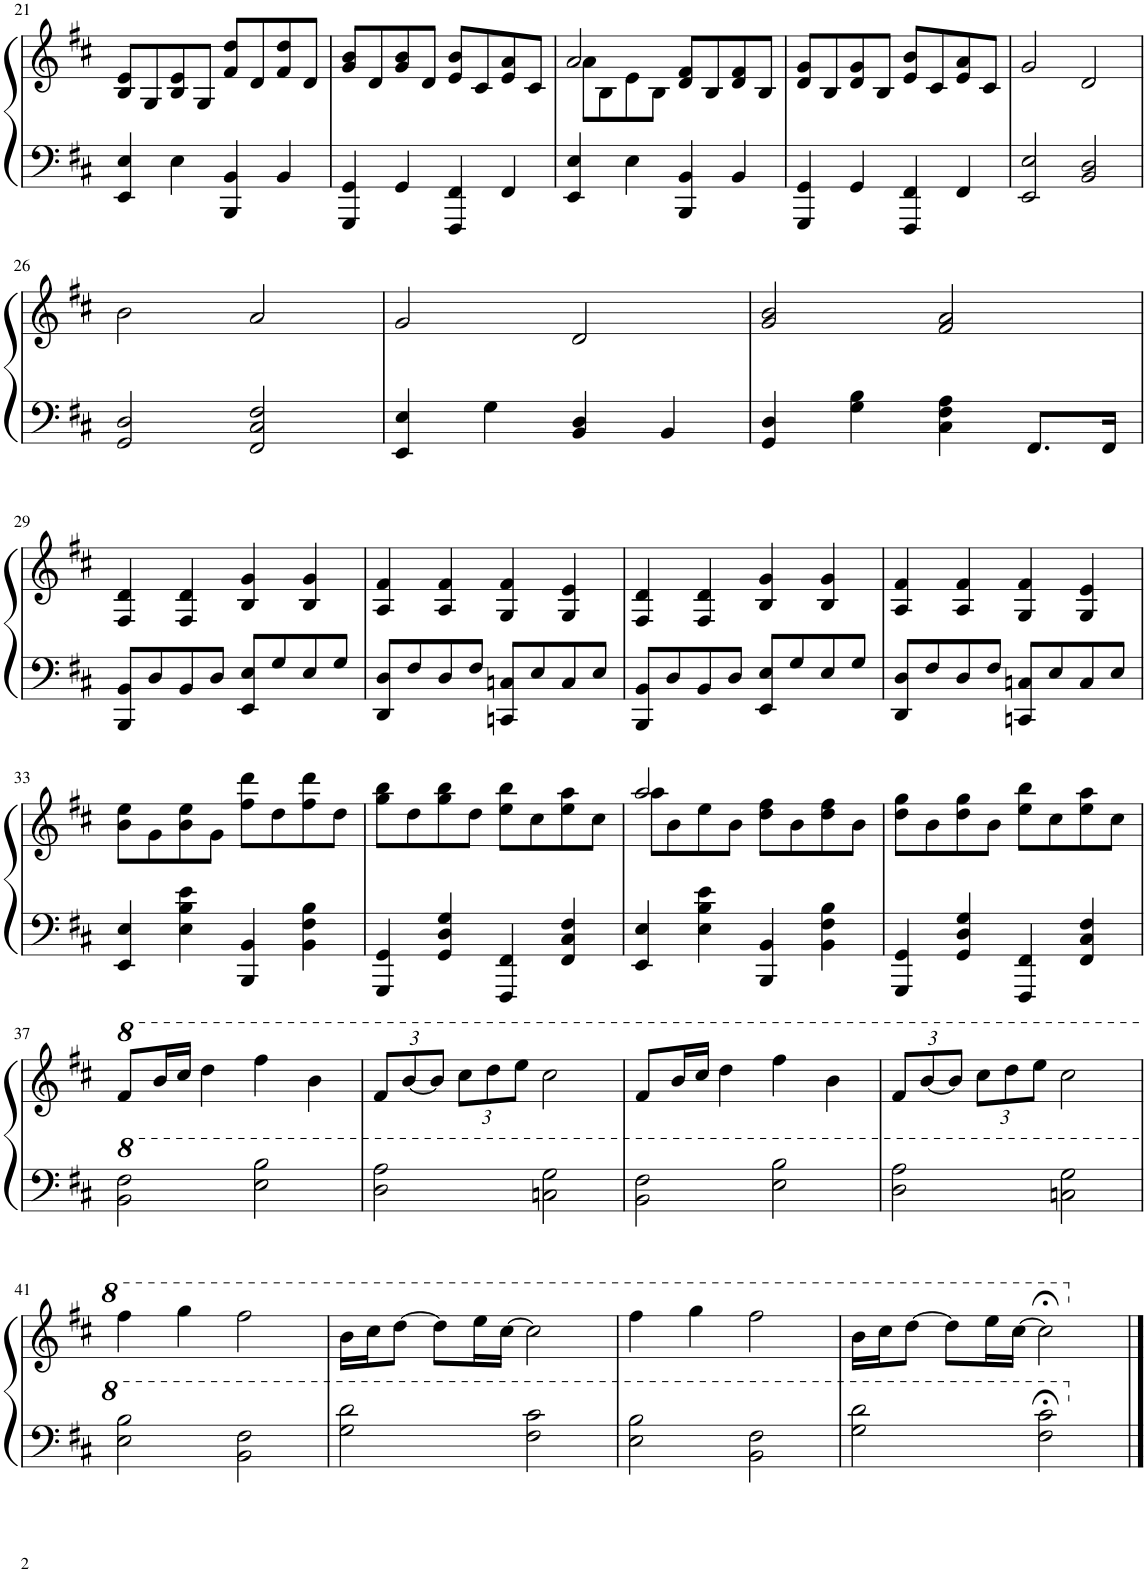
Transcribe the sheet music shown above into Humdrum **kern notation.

**kern	**kern
*part1	*part1
*staff2	*staff1
*I"Klavier	*
*I'Klav.	*
!!LO:PB:g=z
*clefF4	*clefG2
*k[f#c#]	*k[f#c#]
*M4/4	*M4/4
=21	=21
4EE/ 4E/	8B/ 8e/L
.	8G/
4E\	8B/ 8e/
.	8G/J
4BBB/ 4BB/	8f#/ 8dd/L
.	8d/
4BB/	8f#/ 8dd/
.	8d/J
=22	=22
4GGG/ 4GG/	8g/ 8b/L
.	8d/
4GG/	8g/ 8b/
.	8d/J
4FFF#/ 4FF#/	8e/ 8b/L
.	8c#/
4FF#/	8e/ 8a/
.	8c#/J
=23	=23
*	*^
4EE/ 4E/	2a/	8a\L
.	.	8B\
4E\	.	8e\
.	.	8B\J
4BBB/ 4BB/	8d/ 8f#/L	2ryy
.	8B/	.
4BB/	8d/ 8f#/	.
.	8B/J	.
*	*v	*v
=24	=24
4GGG/ 4GG/	8d/ 8g/L
.	8B/
4GG/	8d/ 8g/
.	8B/J
4FFF#/ 4FF#/	8e/ 8b/L
.	8c#/
4FF#/	8e/ 8a/
.	8c#/J
=25	=25
2EE/ 2E/	2g/
2BB/ 2D/	2d/
!!LO:LB:g=z
=26	=26
2GG/ 2D/	2b\
2FF#/ 2C#/ 2F#/	2a/
=27	=27
4EE/ 4E/	2g/
4G\	.
4BB/ 4D/	2d/
4BB/	.
=28	=28
4GG/ 4D/	2g/ 2b/
4G\ 4B\	.
4C#\ 4F#\ 4A\	2f#/ 2a/
8.FF#/L	.
16FF#/Jk	.
!!LO:LB:g=z
=29	=29
8BBB/ 8BB/L	4F#/ 4d/
8D/	.
8BB/	4F#/ 4d/
8D/J	.
8EE/ 8E/L	4B/ 4g/
8G/	.
8E/	4B/ 4g/
8G/J	.
=30	=30
8DD/ 8D/L	4A/ 4f#/
8F#/	.
8D/	4A/ 4f#/
8F#/J	.
8CCn/ 8Cn/L	4G/ 4f#/
8E/	.
8C/	4G/ 4e/
8E/J	.
=31	=31
8BBB/ 8BB/L	4F#/ 4d/
8D/	.
8BB/	4F#/ 4d/
8D/J	.
8EE/ 8E/L	4B/ 4g/
8G/	.
8E/	4B/ 4g/
8G/J	.
=32	=32
8DD/ 8D/L	4A/ 4f#/
8F#/	.
8D/	4A/ 4f#/
8F#/J	.
8CCn/ 8Cn/L	4G/ 4f#/
8E/	.
8C/	4G/ 4e/
8E/J	.
!!LO:LB:g=z
=33	=33
4EE/ 4E/	8b\ 8ee\L
.	8g\
4E\ 4B\ 4e\	8b\ 8ee\
.	8g\J
4BBB/ 4BB/	8ff#\ 8ddd\L
.	8dd\
4BB\ 4F#\ 4B\	8ff#\ 8ddd\
.	8dd\J
=34	=34
4GGG/ 4GG/	8gg\ 8bb\L
.	8dd\
4GG/ 4D/ 4G/	8gg\ 8bb\
.	8dd\J
4FFF#/ 4FF#/	8ee\ 8bb\L
.	8cc#\
4FF#/ 4C#/ 4F#/	8ee\ 8aa\
.	8cc#\J
=35	=35
*	*^
4EE/ 4E/	2aa/	8aa\L
.	.	8b\
4E\ 4B\ 4e\	.	8ee\
.	.	8b\J
4BBB/ 4BB/	8dd\ 8ff#\L	2ryy
.	8b\	.
4BB\ 4F#\ 4B\	8dd\ 8ff#\	.
.	8b\J	.
*	*v	*v
=36	=36
4GGG/ 4GG/	8dd\ 8gg\L
.	8b\
4GG/ 4D/ 4G/	8dd\ 8gg\
.	8b\J
4FFF#/ 4FF#/	8ee\ 8bb\L
.	8cc#\
4FF#/ 4C#/ 4F#/	8ee\ 8aa\
.	8cc#\J
!!LO:LB:g=z
=37	=37
*8va	*
*	*8va
2B\ 2f#\	8ff#/L
.	16bb/L
.	16ccc#/JJ
.	4ddd\
2e\ 2b\	4fff#\
.	4bb\
=38	=38
*	*Xbrackettup
2d\ 2a\	12ff#/L
.	[12bb/
.	12bb/J]
.	12ccc#\L
.	12ddd\
.	12eee\J
2cn\ 2g\	2ccc#\
=39	=39
2B\ 2f#\	8ff#/L
.	16bb/L
.	16ccc#/JJ
.	4ddd\
2e\ 2b\	4fff#\
.	4bb\
=40	=40
2d\ 2a\	12ff#/L
.	[12bb/
.	12bb/J]
.	12ccc#\L
.	12ddd\
.	12eee\J
2cn\ 2g\	2ccc#\
!!LO:LB:g=z
=41	=41
2e\ 2b\	4fff#\
.	4ggg\
2B\ 2f#\	2fff#\
=42	=42
2g\ 2dd\	16bb\LL
.	16ccc#\J
.	[8ddd\J
.	8ddd\L]
.	16eee\L
.	[16ccc#\JJ
2f#\ 2cc#\	2ccc#\]
=43	=43
2e\ 2b\	4fff#\
.	4ggg\
2B\ 2f#\	2fff#\
=44	=44
2g\ 2dd\	16bb\LL
.	16ccc#\J
.	[8ddd\J
.	8ddd\L]
.	16eee\L
.	[16ccc#\JJ
2f#\;< 2cc#\;<	2ccc#;<\]
*X8va	*
*	*X8va
==	==
*-	*-
